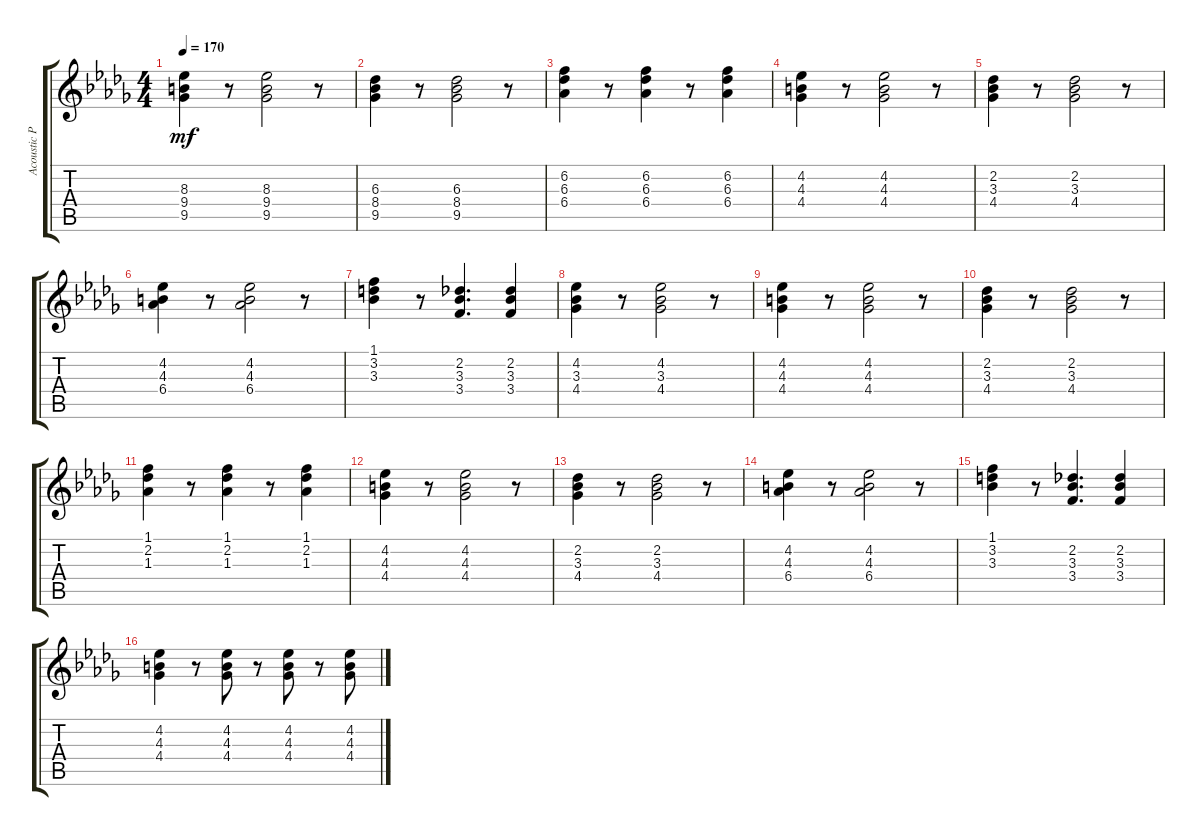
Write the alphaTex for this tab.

\track ("Acoustic Piano" "Acoustic P") {instrument acousticguitarsteel}
\staff {score tabs}
\tuning (E4 B3 G3 D3 A2 E2) {hide}
\ts (4 4)
\tempo 170
\clef g2
\ks db
(8.3 9.4 9.5).4{dy mf} r.8 (8.3 9.4 9.5).2 r.8 |
(6.3 8.4 9.5).4 r.8 (6.3 8.4 9.5).2 r.8 |
(6.2 6.3 6.4).4 r.8 (6.2 6.3 6.4).4 r.8 (6.2 6.3 6.4).4 |
(4.2 4.3 4.4).4 r.8 (4.2 4.3 4.4).2 r.8 |
(2.2 3.3 4.4).4 r.8 (2.2 3.3 4.4).2 r.8 |
(4.2 4.3 6.4).4 r.8 (4.2 4.3 6.4).2 r.8 |
(1.1 3.2 3.3).4 r.8 (2.2 3.3 3.4).4{d} (2.2 3.3 3.4).4 |
(4.2 3.3 4.4).4 r.8 (4.2 3.3 4.4).2 r.8 |
(4.2 4.3 4.4).4 r.8 (4.2 4.3 4.4).2 r.8 |
(2.2 3.3 4.4).4 r.8 (2.2 3.3 4.4).2 r.8 |
(1.1 2.2 1.3).4 r.8 (1.1 2.2 1.3).4 r.8 (1.1 2.2 1.3).4 |
(4.2 4.3 4.4).4 r.8 (4.2 4.3 4.4).2 r.8 |
(2.2 3.3 4.4).4 r.8 (2.2 3.3 4.4).2 r.8 |
(4.2 4.3 6.4).4 r.8 (4.2 4.3 6.4).2 r.8 |
(1.1 3.2 3.3).4 r.8 (2.2 3.3 3.4).4{d} (2.2 3.3 3.4).4 |
(4.2 4.3 4.4).4 r.8 (4.2 4.3 4.4).8 r.8 (4.2 4.3 4.4).8 r.8 (4.2 4.3 4.4).8
